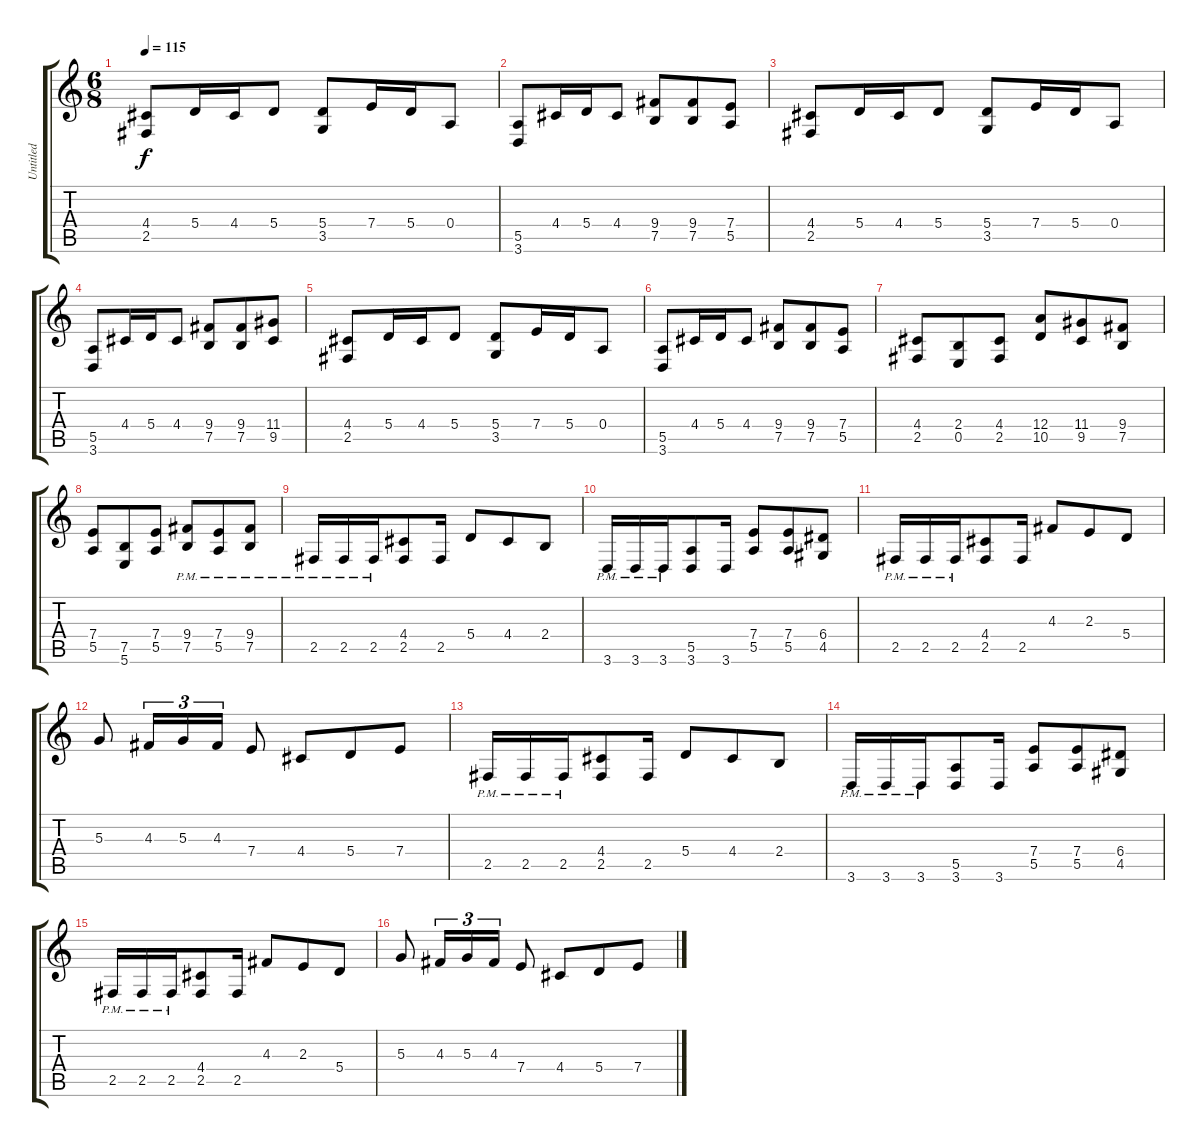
\track ("Untitled" "Untitled") {instrument distortionguitar}
\staff {score tabs}
\tuning (B3 Gb3 D3 A2 E2 B1) {hide}
\ts (6 8)
\tempo 115
\clef g2
\ks c
(4.4 2.5).8{dy f} 5.4.16 4.4.16 5.4.8 (5.4 3.5).8 7.4.16 5.4.16 0.4.8 |
(5.5 3.6).8 4.4.16 5.4.16 4.4.8 (9.4 7.5).8 (9.4 7.5).8 (7.4 5.5).8 |
(4.4 2.5).8 5.4.16 4.4.16 5.4.8 (5.4 3.5).8 7.4.16 5.4.16 0.4.8 |
(5.5 3.6).8 4.4.16 5.4.16 4.4.8 (9.4 7.5).8 (9.4 7.5).8 (11.4 9.5).8 |
(4.4 2.5).8 5.4.16 4.4.16 5.4.8 (5.4 3.5).8 7.4.16 5.4.16 0.4.8 |
(5.5 3.6).8 4.4.16 5.4.16 4.4.8 (9.4 7.5).8 (9.4 7.5).8 (7.4 5.5).8 |
(4.4 2.5).8 (2.4 0.5).8 (4.4 2.5).8 (12.4 10.5).8 (11.4 9.5).8 (9.4 7.5).8 |
(7.4 5.5).8 (7.5 5.6).8 (7.4 5.5).8 (9.4{pm} 7.5{pm}).8 (7.4{pm} 5.5{pm}).8 (9.4{pm} 7.5{pm}).8 |
2.5{pm}.16 2.5{pm}.16 2.5{pm}.16 (4.4 2.5).8 2.5.16 5.4.8 4.4.8 2.4.8 |
3.6{pm}.16 3.6{pm}.16 3.6{pm}.16 (5.5 3.6).8 3.6.16 (7.4 5.5).8 (7.4 5.5).8 (6.4 4.5).8 |
2.5{pm}.16 2.5{pm}.16 2.5{pm}.16 (4.4 2.5).8 2.5.16 4.3.8 2.3.8 5.4.8 |
5.3.8 4.3.16{tu (3 2)} 5.3.16{tu (3 2)} 4.3.16{tu (3 2)} 7.4.8 4.4.8 5.4.8 7.4.8 |
2.5{pm}.16 2.5{pm}.16 2.5{pm}.16 (4.4 2.5).8 2.5.16 5.4.8 4.4.8 2.4.8 |
3.6{pm}.16 3.6{pm}.16 3.6{pm}.16 (5.5 3.6).8 3.6.16 (7.4 5.5).8 (7.4 5.5).8 (6.4 4.5).8 |
2.5{pm}.16 2.5{pm}.16 2.5{pm}.16 (4.4 2.5).8 2.5.16 4.3.8 2.3.8 5.4.8 |
5.3.8 4.3.16{tu (3 2)} 5.3.16{tu (3 2)} 4.3.16{tu (3 2)} 7.4.8 4.4.8 5.4.8 7.4.8
